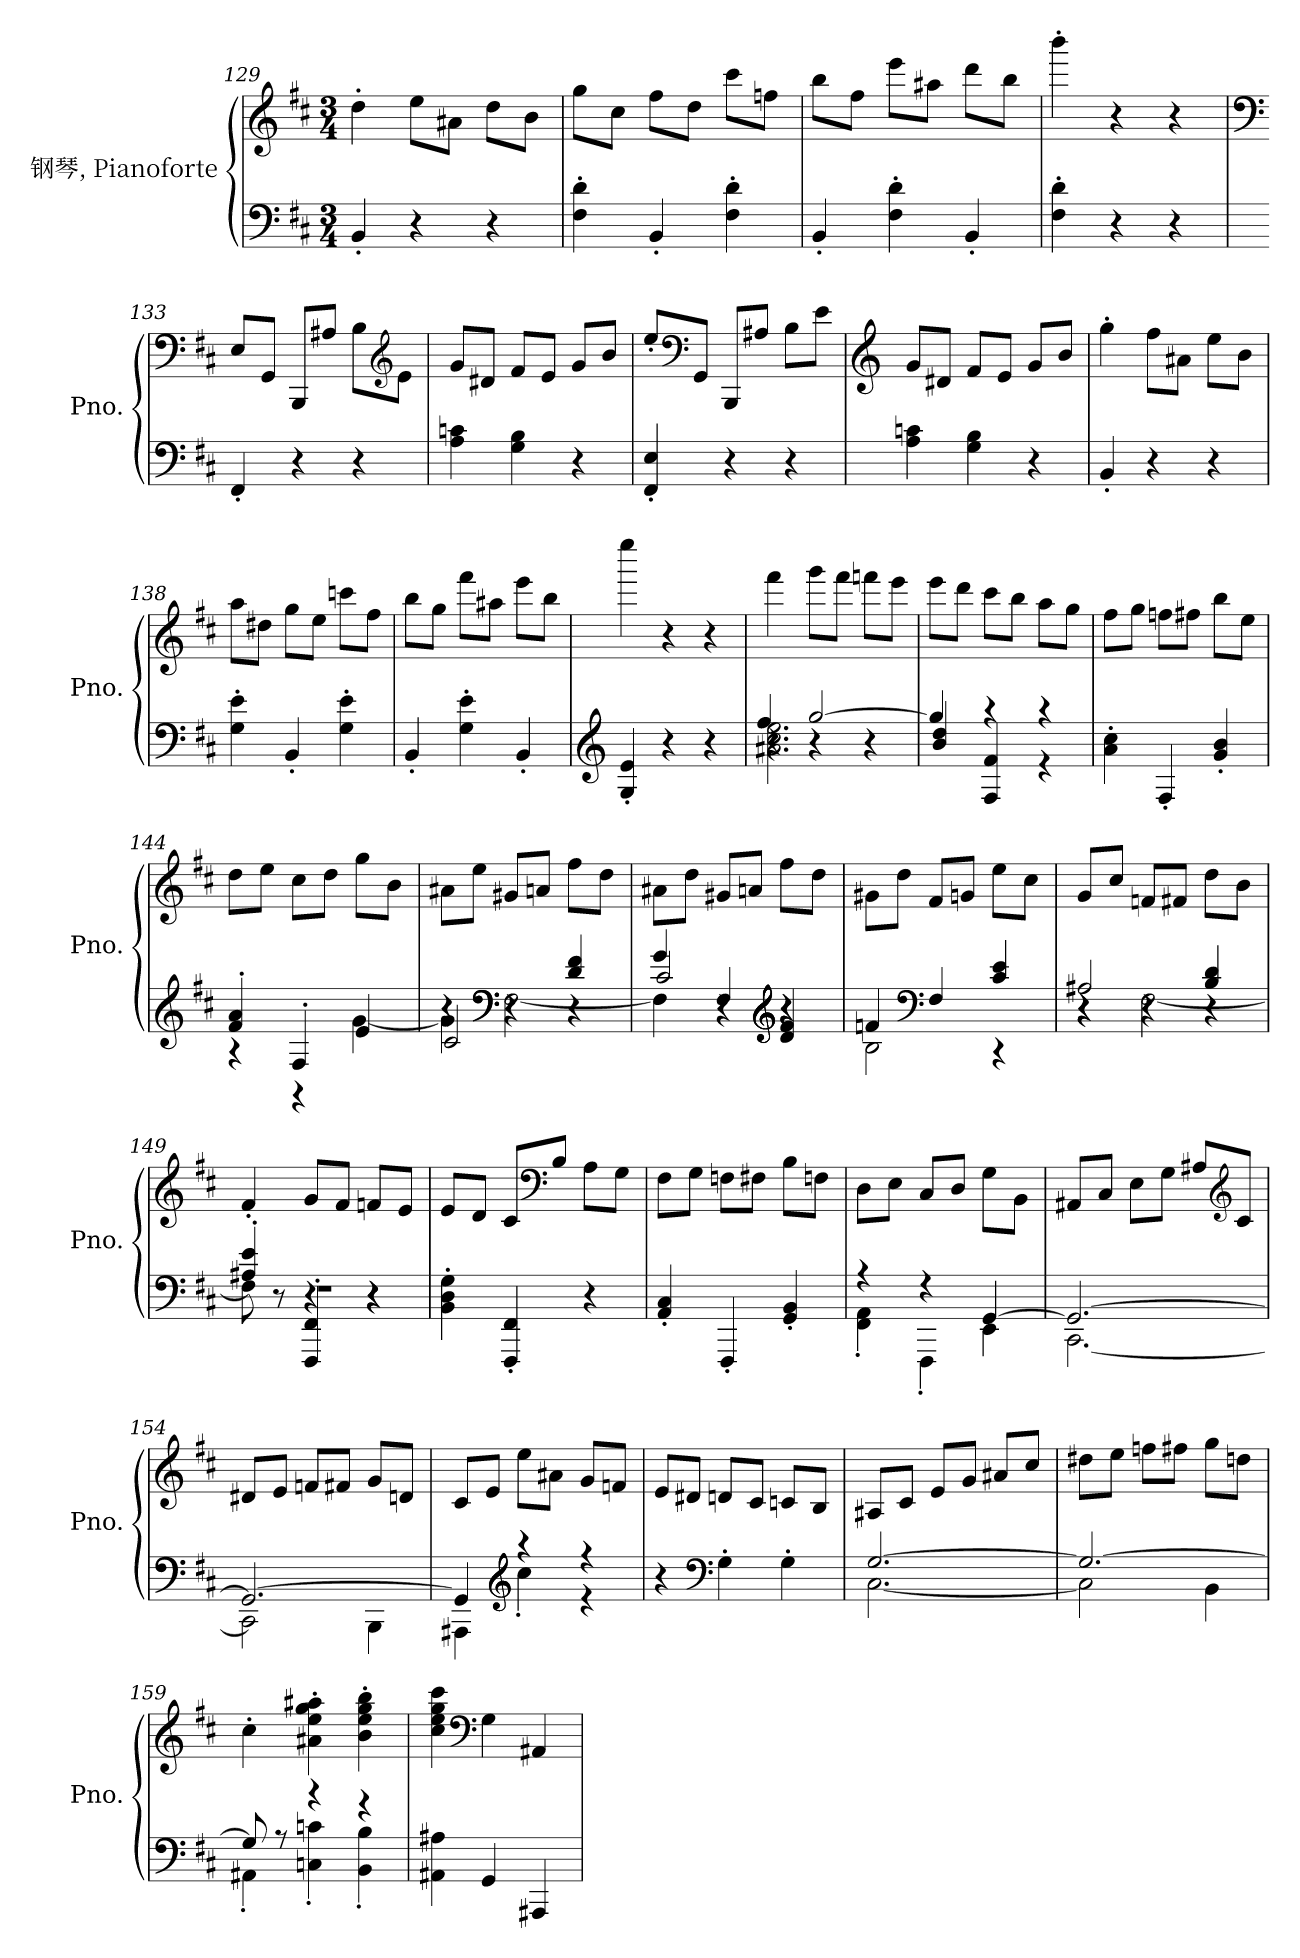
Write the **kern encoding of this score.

**kern	**kern
*part1	*part1
*staff2	*staff1
*I"钢琴, Pianoforte	*
*I'Pno.	*
!!LO:LB:g=z
*clefF4	*clefG2
*k[f#c#]	*k[f#c#]
*M3/4	*M3/4
=129	=129
4BB'/	4dd'\
4r	8ee\L
.	8a#X\J
4r	8dd\L
.	8b\J
=130	=130
4F#\' 4d\'	8gg\L
.	8cc#\J
4BB'/	8ff#\L
.	8dd\J
4F#\' 4d\'	8ccc#\L
.	8ffn\J
=131	=131
4BB'/	8bb\L
.	8ff#\J
4F#\' 4d\'	8eee\L
.	8aa#X\J
4BB'/	8ddd\L
.	8bb\J
=132	=132
4F#\' 4d\'	4bbb'\
4r	4r
4r	4r
=133	=133
*	*clefF4
4FF#'/	8E/L
.	8GG/J
4r	8BBB/L
.	8A#X/J
4r	8B\L
*	*clefG2
.	8e\J
=134	=134
4A\ 4cn\	8g/L
.	8d#X/J
4G\ 4B\	8f#/L
.	8e/J
4r	8g/L
.	8b/J
!!LO:LB:g=z
=135	=135
4FF#/' 4E/'	8ee'/L
*	*clefF4
.	8GG/J
4r	8BBB/L
.	8A#X/J
4r	8B\L
.	8e\J
=136	=136
*	*clefG2
4A\ 4cn\	8g/L
.	8d#X/J
4G\ 4B\	8f#/L
.	8e/J
4r	8g/L
.	8b/J
=137	=137
4BB'/	4gg'\
4r	8ff#\L
.	8a#X\J
4r	8ee\L
.	8b\J
=138	=138
4G\' 4e\'	8aa\L
.	8dd#X\J
4BB'/	8gg\L
.	8ee\J
4G\' 4e\'	8cccn\L
.	8ff#\J
=139	=139
4BB'/	8bb\L
.	8gg\J
4G\' 4e\'	8fff#\L
.	8aa#X\J
4BB'/	8eee\L
.	8bb\J
!!LO:LB:g=z
=140	=140
*clefG2	*
4G/' 4e/'	4eeee\
4r	4r
4r	4r
=141	=141
*^	*
*	*^	*
4r	2.a#X\ 2.cc#\ 2.ee\	4ff#/	4fff#\
[2gg/	.	4r	8ggg\L
.	.	.	8fff#\J
.	.	4r	8fffn\L
.	.	.	8eee\J
*	*v	*v	*
=142	=142	=142
4gg/]	4b/ 4dd/	8eee\L
.	.	8ddd\J
4r	4F#/ 4f#/	8ccc#\L
.	.	8bb\J
4r	4r	8aa\L
.	.	8gg\J
*v	*v	*
=143	=143
4a\' 4cc#\'	8ff#\L
.	8gg\J
4F#'/	8ffn\L
.	8ff#X\J
4g/' 4b/'	8bb\L
.	8ee\J
=144	=144
*^	*
4f#/' 4a/'	4r	8dd\L
.	.	8ee\J
4F#'/	4r	8cc#\L
.	.	8dd\J
4e/	[4g\	8gg\L
.	.	8b\J
=145	=145	=145
*	*^	*
4r	4g\]	2c#/	8a#X\L
.	.	.	8ee\J
*clefF4	*	*	*
4r	[2F#\	.	8g#X/L
.	.	.	8an/J
4d/ 4f#/	.	4r	8ff#\L
.	.	.	8dd\J
!!LO:LB:g=z
=146	=146	=146	=146
4g/	4F#\]	2c#/	8a#X\L
.	.	.	8dd\J
4F#/	4r	.	8g#X/L
.	.	.	8an/J
*clefG2	*	*	*
4d/ 4f#/	4r	4r	8ff#\L
.	.	.	8dd\J
*	*v	*v	*
=147	=147	=147
4fn/	2B\	8g#X\L
.	.	8dd\J
*clefF4	*	*
4F#/	.	8f#/L
.	.	8gn/J
4c#/ 4e/	4r	8ee\L
.	.	8cc#\J
=148	=148	=148
*	*^	*
2A#X/	4r	4r	8g/L
.	.	.	8cc#/J
.	[2F#\	4r	8fn/L
.	.	.	8f#X/J
4r	.	4B/ 4d/	8dd\L
.	.	.	8b\J
=149	=149	=149	=149
2.r	8F#\]	4A#X/' 4e/'	4f#'/
.	8r	.	.
.	4r	4FFF#/' 4FF#/'	8g/L
.	.	.	8f#/J
.	4r	4r	8fn/L
.	.	.	8e/J
*v	*v	*v	*
=150	=150
4BB\' 4D\' 4G\'	8e/L
.	8d/J
4FFF#/' 4FF#/'	8c#/L
*	*clefF4
.	8B/J
4r	8A\L
.	8G\J
!!LO:LB:g=z
=151	=151
4AA/' 4C#/'	8F#\L
.	8G\J
4FFF#'/	8Fn\L
.	8F#X\J
4GG/' 4BB/'	8B\L
.	8Fn\J
=152	=152
*^	*
4r	4FF#\' 4AA\'	8D\L
.	.	8E\J
4r	4FFF#'\	8C#/L
.	.	8D/J
[4GG/	4EE\	8G\L
.	.	8BB\J
=153	=153	=153
2.GG/_	[2.CC#\	8AA#X/L
.	.	8C#/J
.	.	8E\L
.	.	8G\J
.	.	8A#X/L
*	*	*clefG2
.	.	8c#/J
=154	=154	=154
2.GG/_	2CC#\]	8d#X/L
.	.	8e/J
.	.	8fn/L
.	.	8f#X/J
.	4BBB\	8g/L
.	.	8dn/J
=155	=155	=155
4GG/]	4AAA#X\	8c#/L
.	.	8e/J
*clefG2	*	*
4r	4cc#'\	8ee\L
.	.	8a#X\J
4r	4r	8g/L
.	.	8fn/J
*v	*v	*
!!LO:PB:g=z
=156	=156
4r	8e/L
.	8d#X/J
*clefF4	*
4G'\	8dn/L
.	8c#/J
4G'\	8cn/L
.	8B/J
=157	=157
*^	*
[2.G/	[2.C#\	8A#X/L
.	.	8c#/J
.	.	8e/L
.	.	8g/J
.	.	8a#X/L
.	.	8cc#/J
=158	=158	=158
2.G/_	2C#\]	8dd#X\L
.	.	8ee\J
.	.	8ffn\L
.	.	8ff#X\J
.	4BB\	8gg\L
.	.	8ddn\J
=159	=159	=159
8G/]	4AA#X'\	4cc#'\
8r	.	.
*	*	*MM331
4r	4Cn\' 4cn\'	4a#X\' 4ee\' 4gg\' 4aa#X\'
*	*	*MM241
4r	4BB\' 4B\'	4b\' 4ee\' 4gg\' 4bb\'
*v	*v	*
=160	=160
*	*MM189
4AA#X\ 4A#X\	4cc#\ 4ee\ 4gg\ 4ccc#\
*	*clefF4
*	*MM264
4GG/	4G\
*	*MM282
4AAA#X/	4AA#X/
=	=
*-	*-
